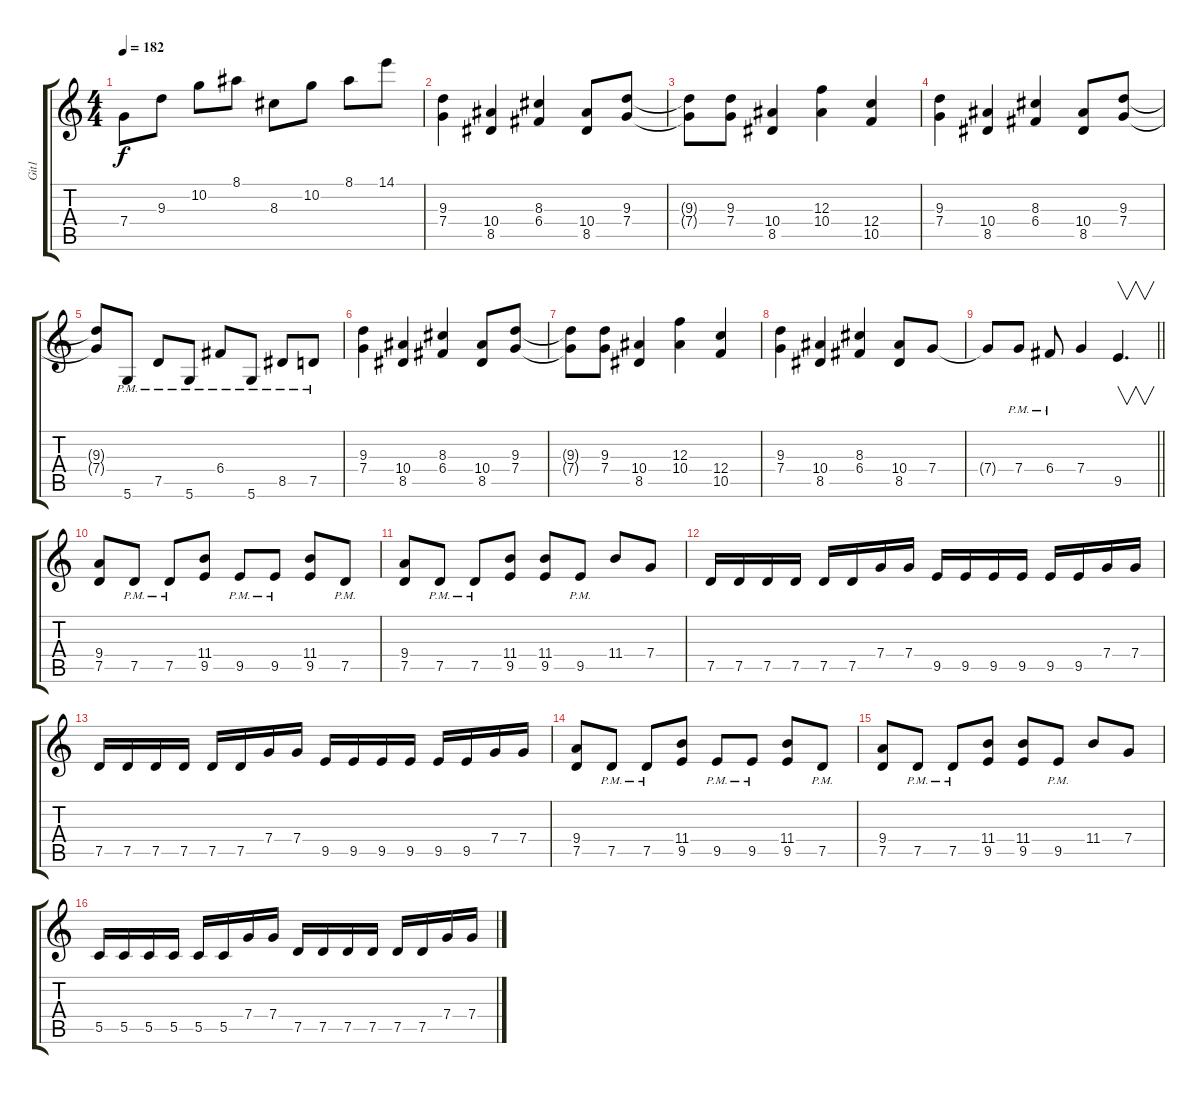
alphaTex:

\track ("Git1" "Git1") {instrument distortionguitar}
\staff {score tabs}
\tuning (D4 A3 F3 C3 G2 D2) {hide}
\ts (4 4)
\tempo 182
\clef g2
\ks c
7.4.8{dy f} 9.3.8 10.2.8 8.1.8 8.3.8 10.2.8 8.1.8 14.1.8 |
(9.3 7.4).4 (10.4 8.5).4 (8.3 6.4).4 (10.4 8.5).8 (9.3 7.4).8 |
(9.3{t} 7.4{t}).8 (9.3 7.4).8 (10.4 8.5).4 (12.3 10.4).4 (12.4 10.5).4 |
(9.3 7.4).4 (10.4 8.5).4 (8.3 6.4).4 (10.4 8.5).8 (9.3 7.4).8 |
(9.3{t} 7.4{t}).8 5.6{pm}.8 7.5{pm}.8 5.6{pm}.8 6.4{pm}.8 5.6{pm}.8 8.5{pm}.8 7.5{pm}.8 |
(9.3 7.4).4 (10.4 8.5).4 (8.3 6.4).4 (10.4 8.5).8 (9.3 7.4).8 |
(9.3{t} 7.4{t}).8 (9.3 7.4).8 (10.4 8.5).4 (12.3 10.4).4 (12.4 10.5).4 |
(9.3 7.4).4 (10.4 8.5).4 (8.3 6.4).4 (10.4 8.5).8 7.4.8 |
\barLineRight lightlight
7.4{t}.8 7.4{pm}.8 6.4{pm}.8 7.4.4 9.5.4{v d} |
(9.4 7.5).8 7.5{pm}.8 7.5{pm}.8 (11.4 9.5).8 9.5{pm}.8 9.5{pm}.8 (11.4 9.5).8 7.5{pm}.8 |
(9.4 7.5).8 7.5{pm}.8 7.5{pm}.8 (11.4 9.5).8 (11.4 9.5).8 9.5{pm}.8 11.4.8 7.4.8 |
7.5.16 7.5.16 7.5.16 7.5.16 7.5.16 7.5.16 7.4.16 7.4.16 9.5.16 9.5.16 9.5.16 9.5.16 9.5.16 9.5.16 7.4.16 7.4.16 |
7.5.16 7.5.16 7.5.16 7.5.16 7.5.16 7.5.16 7.4.16 7.4.16 9.5.16 9.5.16 9.5.16 9.5.16 9.5.16 9.5.16 7.4.16 7.4.16 |
(9.4 7.5).8 7.5{pm}.8 7.5{pm}.8 (11.4 9.5).8 9.5{pm}.8 9.5{pm}.8 (11.4 9.5).8 7.5{pm}.8 |
(9.4 7.5).8 7.5{pm}.8 7.5{pm}.8 (11.4 9.5).8 (11.4 9.5).8 9.5{pm}.8 11.4.8 7.4.8 |
5.5.16 5.5.16 5.5.16 5.5.16 5.5.16 5.5.16 7.4.16 7.4.16 7.5.16 7.5.16 7.5.16 7.5.16 7.5.16 7.5.16 7.4.16 7.4.16
